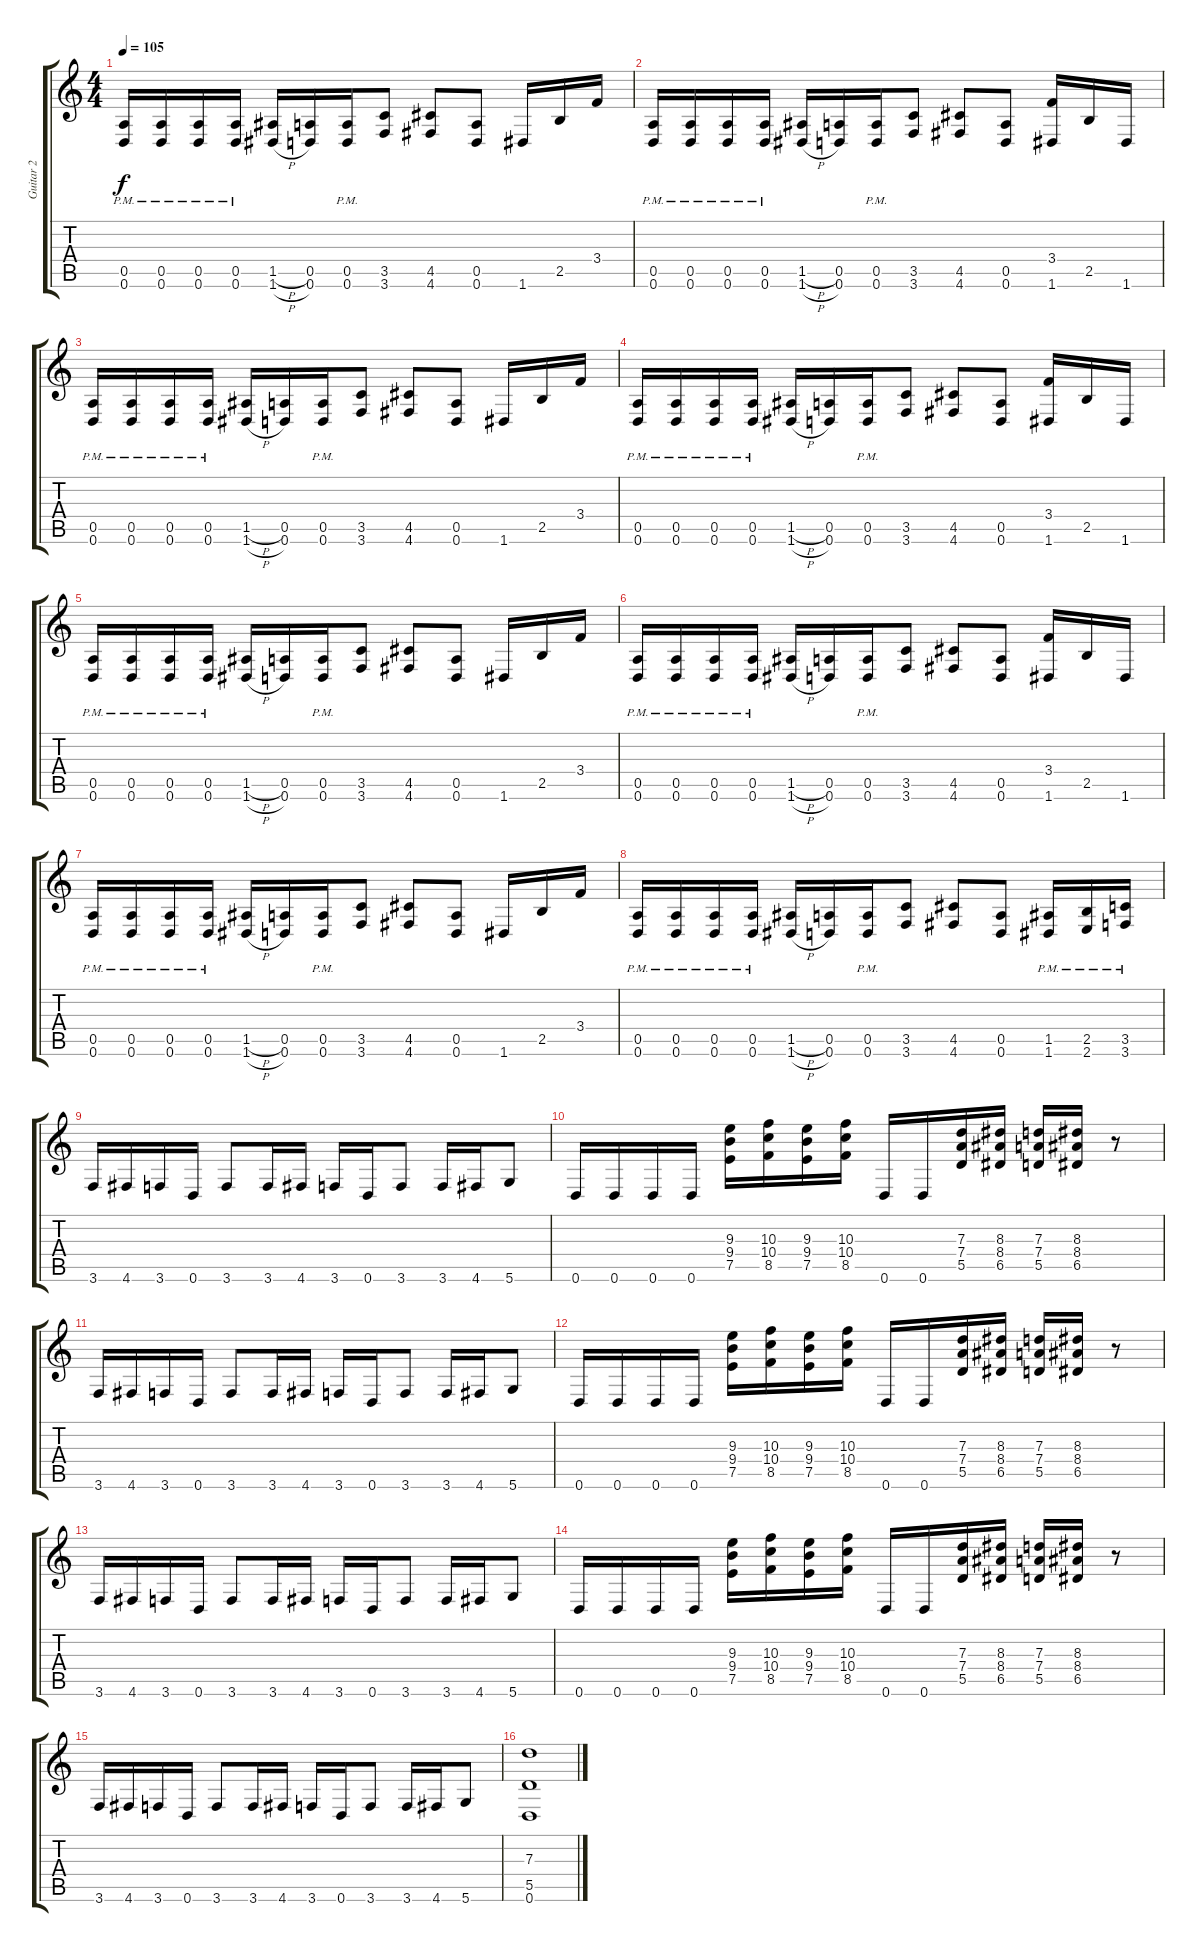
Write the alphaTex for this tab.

\track ("Guitar 2" "Guitar 2") {instrument overdrivenguitar}
\staff {score tabs}
\tuning (E4 B3 G3 D3 A2 D2) {hide}
\ts (4 4)
\tempo 105
\clef g2
\ks c
(0.5{pm} 0.6{pm}).16{dy f} (0.5{pm} 0.6{pm}).16 (0.5{pm} 0.6{pm}).16 (0.5{pm} 0.6{pm}).16 (1.5{h} 1.6{h}).16 (0.5 0.6).16 (0.5{pm} 0.6{pm}).16 (3.5 3.6).8 (4.5 4.6).8 (0.5 0.6).8 1.6.16 2.5.16 3.4.16 |
(0.5{pm} 0.6{pm}).16 (0.5{pm} 0.6{pm}).16 (0.5{pm} 0.6{pm}).16 (0.5{pm} 0.6{pm}).16 (1.5{h} 1.6{h}).16 (0.5 0.6).16 (0.5{pm} 0.6{pm}).16 (3.5 3.6).8 (4.5 4.6).8 (0.5 0.6).8 (3.4 1.6).16 2.5.16 1.6.16 |
(0.5{pm} 0.6{pm}).16 (0.5{pm} 0.6{pm}).16 (0.5{pm} 0.6{pm}).16 (0.5{pm} 0.6{pm}).16 (1.5{h} 1.6{h}).16 (0.5 0.6).16 (0.5{pm} 0.6{pm}).16 (3.5 3.6).8 (4.5 4.6).8 (0.5 0.6).8 1.6.16 2.5.16 3.4.16 |
(0.5{pm} 0.6{pm}).16 (0.5{pm} 0.6{pm}).16 (0.5{pm} 0.6{pm}).16 (0.5{pm} 0.6{pm}).16 (1.5{h} 1.6{h}).16 (0.5 0.6).16 (0.5{pm} 0.6{pm}).16 (3.5 3.6).8 (4.5 4.6).8 (0.5 0.6).8 (3.4 1.6).16 2.5.16 1.6.16 |
(0.5{pm} 0.6{pm}).16 (0.5{pm} 0.6{pm}).16 (0.5{pm} 0.6{pm}).16 (0.5{pm} 0.6{pm}).16 (1.5{h} 1.6{h}).16 (0.5 0.6).16 (0.5{pm} 0.6{pm}).16 (3.5 3.6).8 (4.5 4.6).8 (0.5 0.6).8 1.6.16 2.5.16 3.4.16 |
(0.5{pm} 0.6{pm}).16 (0.5{pm} 0.6{pm}).16 (0.5{pm} 0.6{pm}).16 (0.5{pm} 0.6{pm}).16 (1.5{h} 1.6{h}).16 (0.5 0.6).16 (0.5{pm} 0.6{pm}).16 (3.5 3.6).8 (4.5 4.6).8 (0.5 0.6).8 (3.4 1.6).16 2.5.16 1.6.16 |
(0.5{pm} 0.6{pm}).16 (0.5{pm} 0.6{pm}).16 (0.5{pm} 0.6{pm}).16 (0.5{pm} 0.6{pm}).16 (1.5{h} 1.6{h}).16 (0.5 0.6).16 (0.5{pm} 0.6{pm}).16 (3.5 3.6).8 (4.5 4.6).8 (0.5 0.6).8 1.6.16 2.5.16 3.4.16 |
(0.5{pm} 0.6{pm}).16 (0.5{pm} 0.6{pm}).16 (0.5{pm} 0.6{pm}).16 (0.5{pm} 0.6{pm}).16 (1.5{h} 1.6{h}).16 (0.5 0.6).16 (0.5{pm} 0.6{pm}).16 (3.5 3.6).8 (4.5 4.6).8 (0.5 0.6).8 (1.5{pm} 1.6{pm}).16 (2.5{pm} 2.6{pm}).16 (3.5{pm} 3.6{pm}).16 |
3.6.16 4.6.16 3.6.16 0.6.16 3.6.8 3.6.16 4.6.16 3.6.16 0.6.16 3.6.8 3.6.16 4.6.16 5.6.8 |
0.6.16 0.6.16 0.6.16 0.6.16 (9.3 9.4 7.5).16 (10.3 10.4 8.5).16 (9.3 9.4 7.5).16 (10.3 10.4 8.5).16 0.6.16 0.6.16 (7.3 7.4 5.5).16 (8.3 8.4 6.5).16 (7.3 7.4 5.5).16 (8.3 8.4 6.5).16 r.8 |
3.6.16 4.6.16 3.6.16 0.6.16 3.6.8 3.6.16 4.6.16 3.6.16 0.6.16 3.6.8 3.6.16 4.6.16 5.6.8 |
0.6.16 0.6.16 0.6.16 0.6.16 (9.3 9.4 7.5).16 (10.3 10.4 8.5).16 (9.3 9.4 7.5).16 (10.3 10.4 8.5).16 0.6.16 0.6.16 (7.3 7.4 5.5).16 (8.3 8.4 6.5).16 (7.3 7.4 5.5).16 (8.3 8.4 6.5).16 r.8 |
3.6.16 4.6.16 3.6.16 0.6.16 3.6.8 3.6.16 4.6.16 3.6.16 0.6.16 3.6.8 3.6.16 4.6.16 5.6.8 |
0.6.16 0.6.16 0.6.16 0.6.16 (9.3 9.4 7.5).16 (10.3 10.4 8.5).16 (9.3 9.4 7.5).16 (10.3 10.4 8.5).16 0.6.16 0.6.16 (7.3 7.4 5.5).16 (8.3 8.4 6.5).16 (7.3 7.4 5.5).16 (8.3 8.4 6.5).16 r.8 |
3.6.16 4.6.16 3.6.16 0.6.16 3.6.8 3.6.16 4.6.16 3.6.16 0.6.16 3.6.8 3.6.16 4.6.16 5.6.8 |
(7.3 5.5 0.6).1
